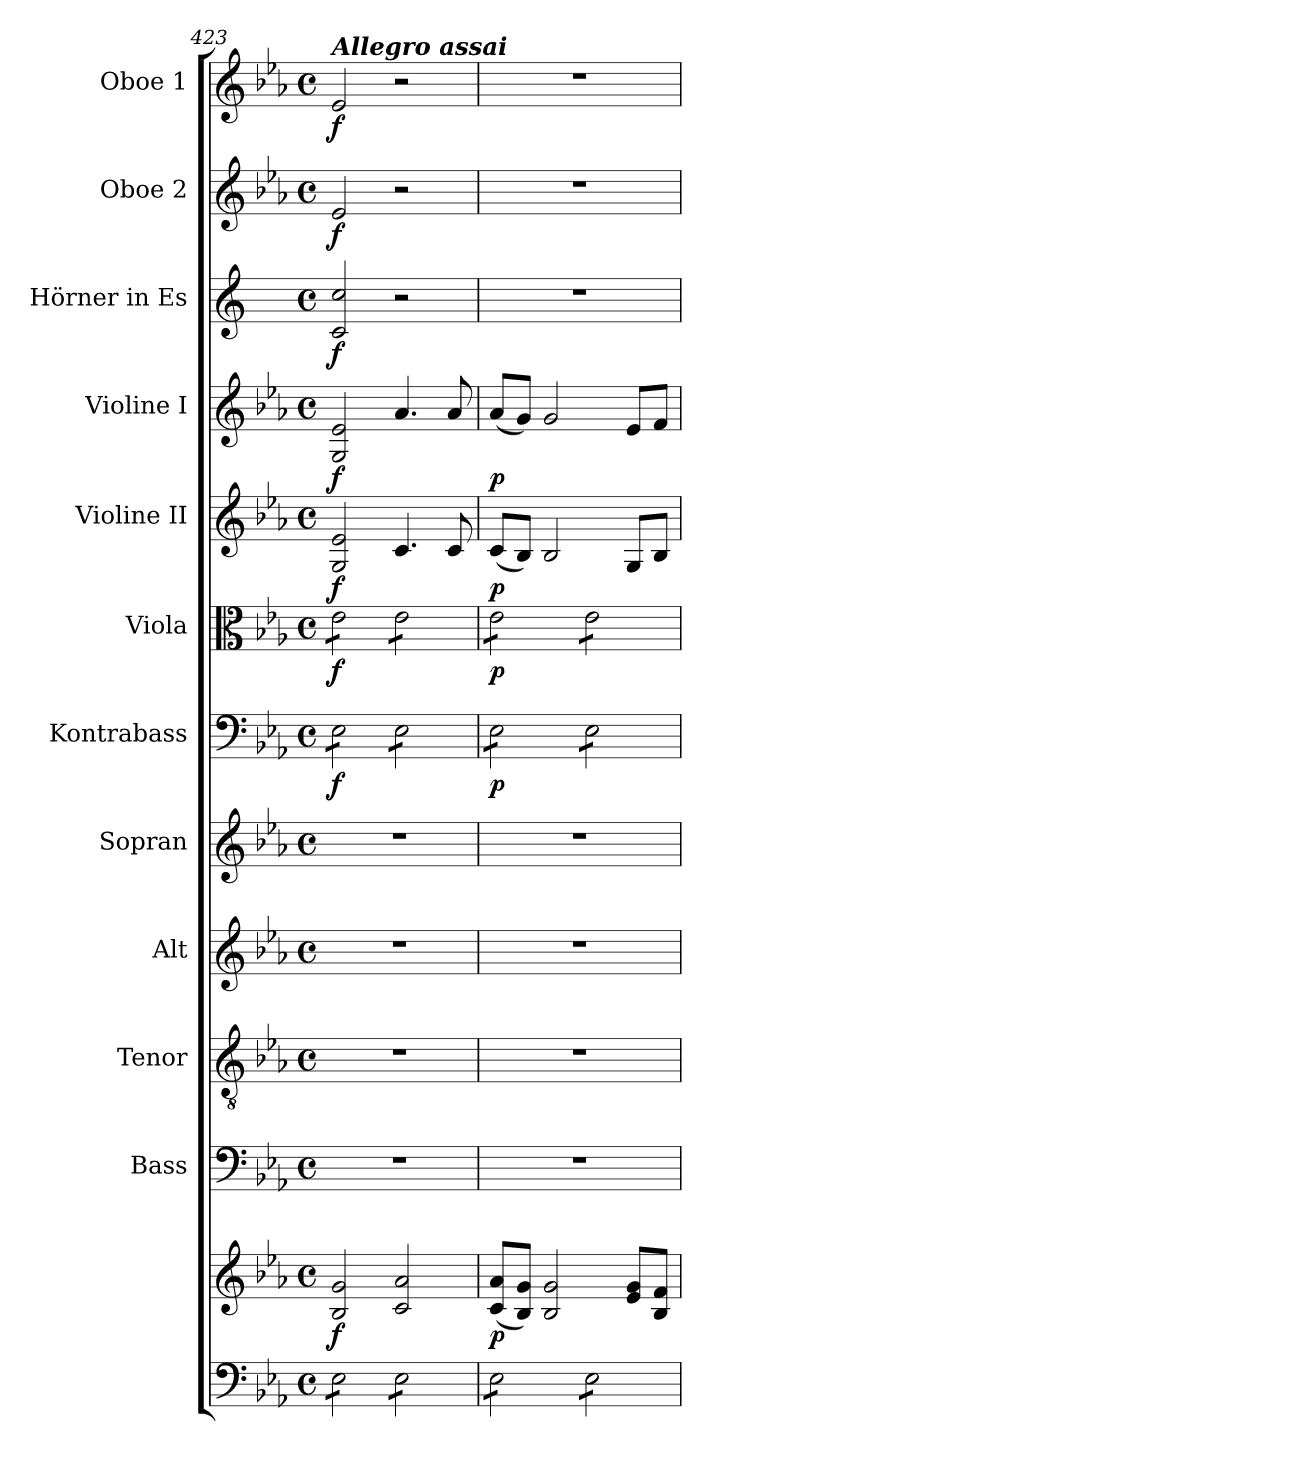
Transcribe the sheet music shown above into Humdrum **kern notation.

**kern	**kern	**dynam	**kern	**kern	**kern	**kern	**kern	**dynam	**kern	**dynam	**kern	**dynam	**kern	**dynam	**kern	**dynam	**kern	**dynam	**kern	**dynam
*part12	*part12	*part12	*part11	*part10	*part9	*part8	*part7	*part7	*part6	*part6	*part5	*part5	*part4	*part4	*part3	*part3	*part2	*part2	*part1	*part1
*staff13	*staff12	*staff12/13	*staff11	*staff10	*staff9	*staff8	*staff7	*staff7	*staff6	*staff6	*staff5	*staff5	*staff4	*staff4	*staff3	*staff3	*staff2	*staff2	*staff1	*staff1
*	*	*	*I"Bass	*I"Tenor	*I"Alt	*I"Sopran	*I"Kontrabass	*	*I"Viola	*	*I"Violine II	*	*I"Violine I	*	*I"Hörner in Es	*	*I"Oboe 2	*	*I"Oboe 1	*
*	*	*	*I'B.	*I'T.	*I'A.	*I'S.	*I'Kb.	*	*I'Vla.	*	*I'Vl. II	*	*I'Vl. I	*	*	*	*I'Ob. 2	*	*I'Ob. 1	*
*clefF4	*clefG2	*	*clefF4	*clefGv2	*clefG2	*clefG2	*clefF4	*	*clefC3	*	*clefG2	*	*clefG2	*	*clefG2	*	*clefG2	*	*clefG2	*
*	*	*	*	*	*	*	*ITrd7c12	*	*	*	*	*	*	*	*ITrd5c9	*	*	*	*	*
*k[b-e-a-]	*k[b-e-a-]	*	*k[b-e-a-]	*k[b-e-a-]	*k[b-e-a-]	*k[b-e-a-]	*k[b-e-a-]	*	*k[b-e-a-]	*	*k[b-e-a-]	*	*k[b-e-a-]	*	*k[b-e-a-]	*	*k[b-e-a-]	*	*k[b-e-a-]	*
*E-:	*E-:	*	*E-:	*E-:	*E-:	*E-:	*E-:	*	*E-:	*	*E-:	*	*E-:	*	*E-:	*	*E-:	*	*E-:	*
*M4/4	*M4/4	*	*M4/4	*M4/4	*M4/4	*M4/4	*M4/4	*	*M4/4	*	*M4/4	*	*M4/4	*	*M4/4	*	*M4/4	*	*M4/4	*
*met(c)	*met(c)	*	*met(c)	*met(c)	*met(c)	*met(c)	*met(c)	*	*met(c)	*	*met(c)	*	*met(c)	*	*met(c)	*	*met(c)	*	*met(c)	*
=423	=423	=423	=423	=423	=423	=423	=423	=423	=423	=423	=423	=423	=423	=423	=423	=423	=423	=423	=423	=423
!	!	!	!	!	!	!	!	!	!	!	!	!	!	!	!	!	!	!	!LO:TX:a:Bi:t=Allegro assai	!
!	!	!LO:DY:b	!	!	!	!	!	!LO:DY:b	!	!LO:DY:b	!	!LO:DY:b	!	!LO:DY:b	!	!LO:DY:b	!	!LO:DY:b	!	!LO:DY:b
*tremolo	*	*	*	*	*	*	*	*	*	*	*	*	*	*	*	*	*	*	*	*
*	*	*	*	*	*	*	*tremolo	*	*	*	*	*	*	*	*	*	*	*	*	*
*	*	*	*	*	*	*	*	*	*tremolo	*	*	*	*	*	*	*	*	*	*	*
8E-\L	2B-/ 2g/	f	1r	1r	1r	1r	8EE-\L	f	8e-\L	f	2G/ 2e-/	f	2G/ 2e-/	f	2E-/ 2e-/	f	2e-/	f	2e-/	f
8E-\	.	.	.	.	.	.	8EE-\	.	8e-\	.	.	.	.	.	.	.	.	.	.	.
8E-\	.	.	.	.	.	.	8EE-\	.	8e-\	.	.	.	.	.	.	.	.	.	.	.
8E-\J	.	.	.	.	.	.	8EE-\J	.	8e-\J	.	.	.	.	.	.	.	.	.	.	.
8E-\L	2c/ 2a-/	.	.	.	.	.	8EE-\L	.	8e-\L	.	4.c/	.	4.a-/	.	2r	.	2r	.	2r	.
8E-\	.	.	.	.	.	.	8EE-\	.	8e-\	.	.	.	.	.	.	.	.	.	.	.
8E-\	.	.	.	.	.	.	8EE-\	.	8e-\	.	.	.	.	.	.	.	.	.	.	.
8E-\J	.	.	.	.	.	.	8EE-\J	.	8e-\J	.	8c/	.	8a-/	.	.	.	.	.	.	.
=424	=424	=424	=424	=424	=424	=424	=424	=424	=424	=424	=424	=424	=424	=424	=424	=424	=424	=424	=424	=424
!	!	!LO:DY:b	!	!	!	!	!	!LO:DY:b	!	!LO:DY:b	!	!LO:DY:b	!	!LO:DY:b	!	!	!	!	!	!
8E-\L	(<8c/ 8a-/L	p	1r	1r	1r	1r	8EE-\L	p	8e-\L	p	(<8c/L	p	(<8a-/L	p	1r	.	1r	.	1r	.
8E-\	8B-/ 8g/J)	.	.	.	.	.	8EE-\	.	8e-\	.	8B-/J)	.	8g/J)	.	.	.	.	.	.	.
8E-\	2B-/ 2g/	.	.	.	.	.	8EE-\	.	8e-\	.	2B-/	.	2g/	.	.	.	.	.	.	.
8E-\J	.	.	.	.	.	.	8EE-\J	.	8e-\J	.	.	.	.	.	.	.	.	.	.	.
8E-\L	.	.	.	.	.	.	8EE-\L	.	8e-\L	.	.	.	.	.	.	.	.	.	.	.
8E-\	.	.	.	.	.	.	8EE-\	.	8e-\	.	.	.	.	.	.	.	.	.	.	.
8E-\	8e-/ 8g/L	.	.	.	.	.	8EE-\	.	8e-\	.	8G/L	.	8e-/L	.	.	.	.	.	.	.
8E-\J	8B-/ 8f/J	.	.	.	.	.	8EE-\J	.	8e-\J	.	8B-/J	.	8f/J	.	.	.	.	.	.	.
*	*	*	*	*	*	*	*	*	*Xtremolo	*	*	*	*	*	*	*	*	*	*	*
*	*	*	*	*	*	*	*Xtremolo	*	*	*	*	*	*	*	*	*	*	*	*	*
*Xtremolo	*	*	*	*	*	*	*	*	*	*	*	*	*	*	*	*	*	*	*	*
=	=	=	=	=	=	=	=	=	=	=	=	=	=	=	=	=	=	=	=	=
*-	*-	*-	*-	*-	*-	*-	*-	*-	*-	*-	*-	*-	*-	*-	*-	*-	*-	*-	*-	*-
